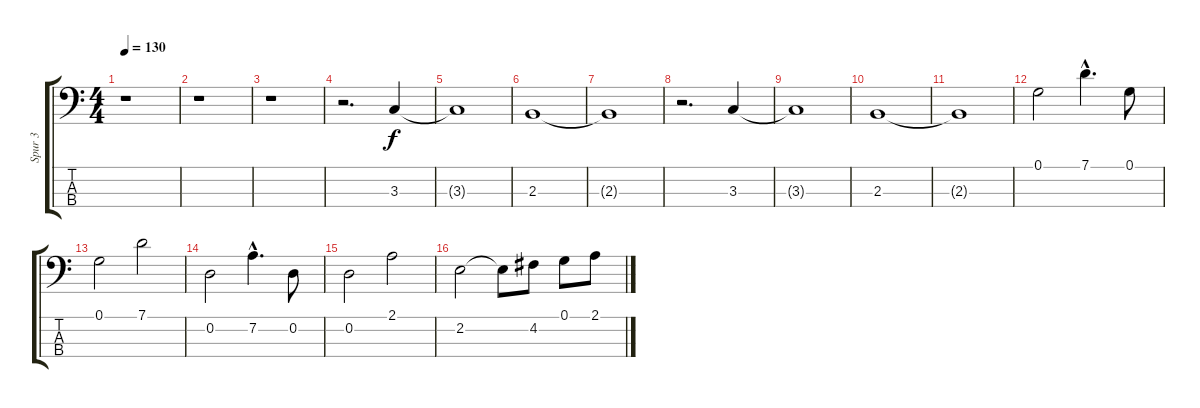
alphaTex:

\track ("Spur 3" "Spur 3") {instrument electricbasspick}
\staff {score tabs}
\tuning (G2 D2 A1 E1) {hide}
\ts (4 4)
\tempo 130
\clef f4
\ks c
r.1{dy f instrument electricbasspick} |
r.1 |
r.1 |
r.2{d} 3.3.4 |
3.3{t}.1 |
2.3.1 |
2.3{t}.1 |
r.2{d} 3.3.4 |
3.3{t}.1 |
2.3.1 |
2.3{t}.1 |
0.1.2 7.1{hac}.4{d} 0.1.8 |
0.1.2 7.1.2 |
0.2.2 7.2{hac}.4{d} 0.2.8 |
0.2.2 2.1.2 |
2.2.2 2.2{t}.8 4.2.8 0.1.8 2.1.8
